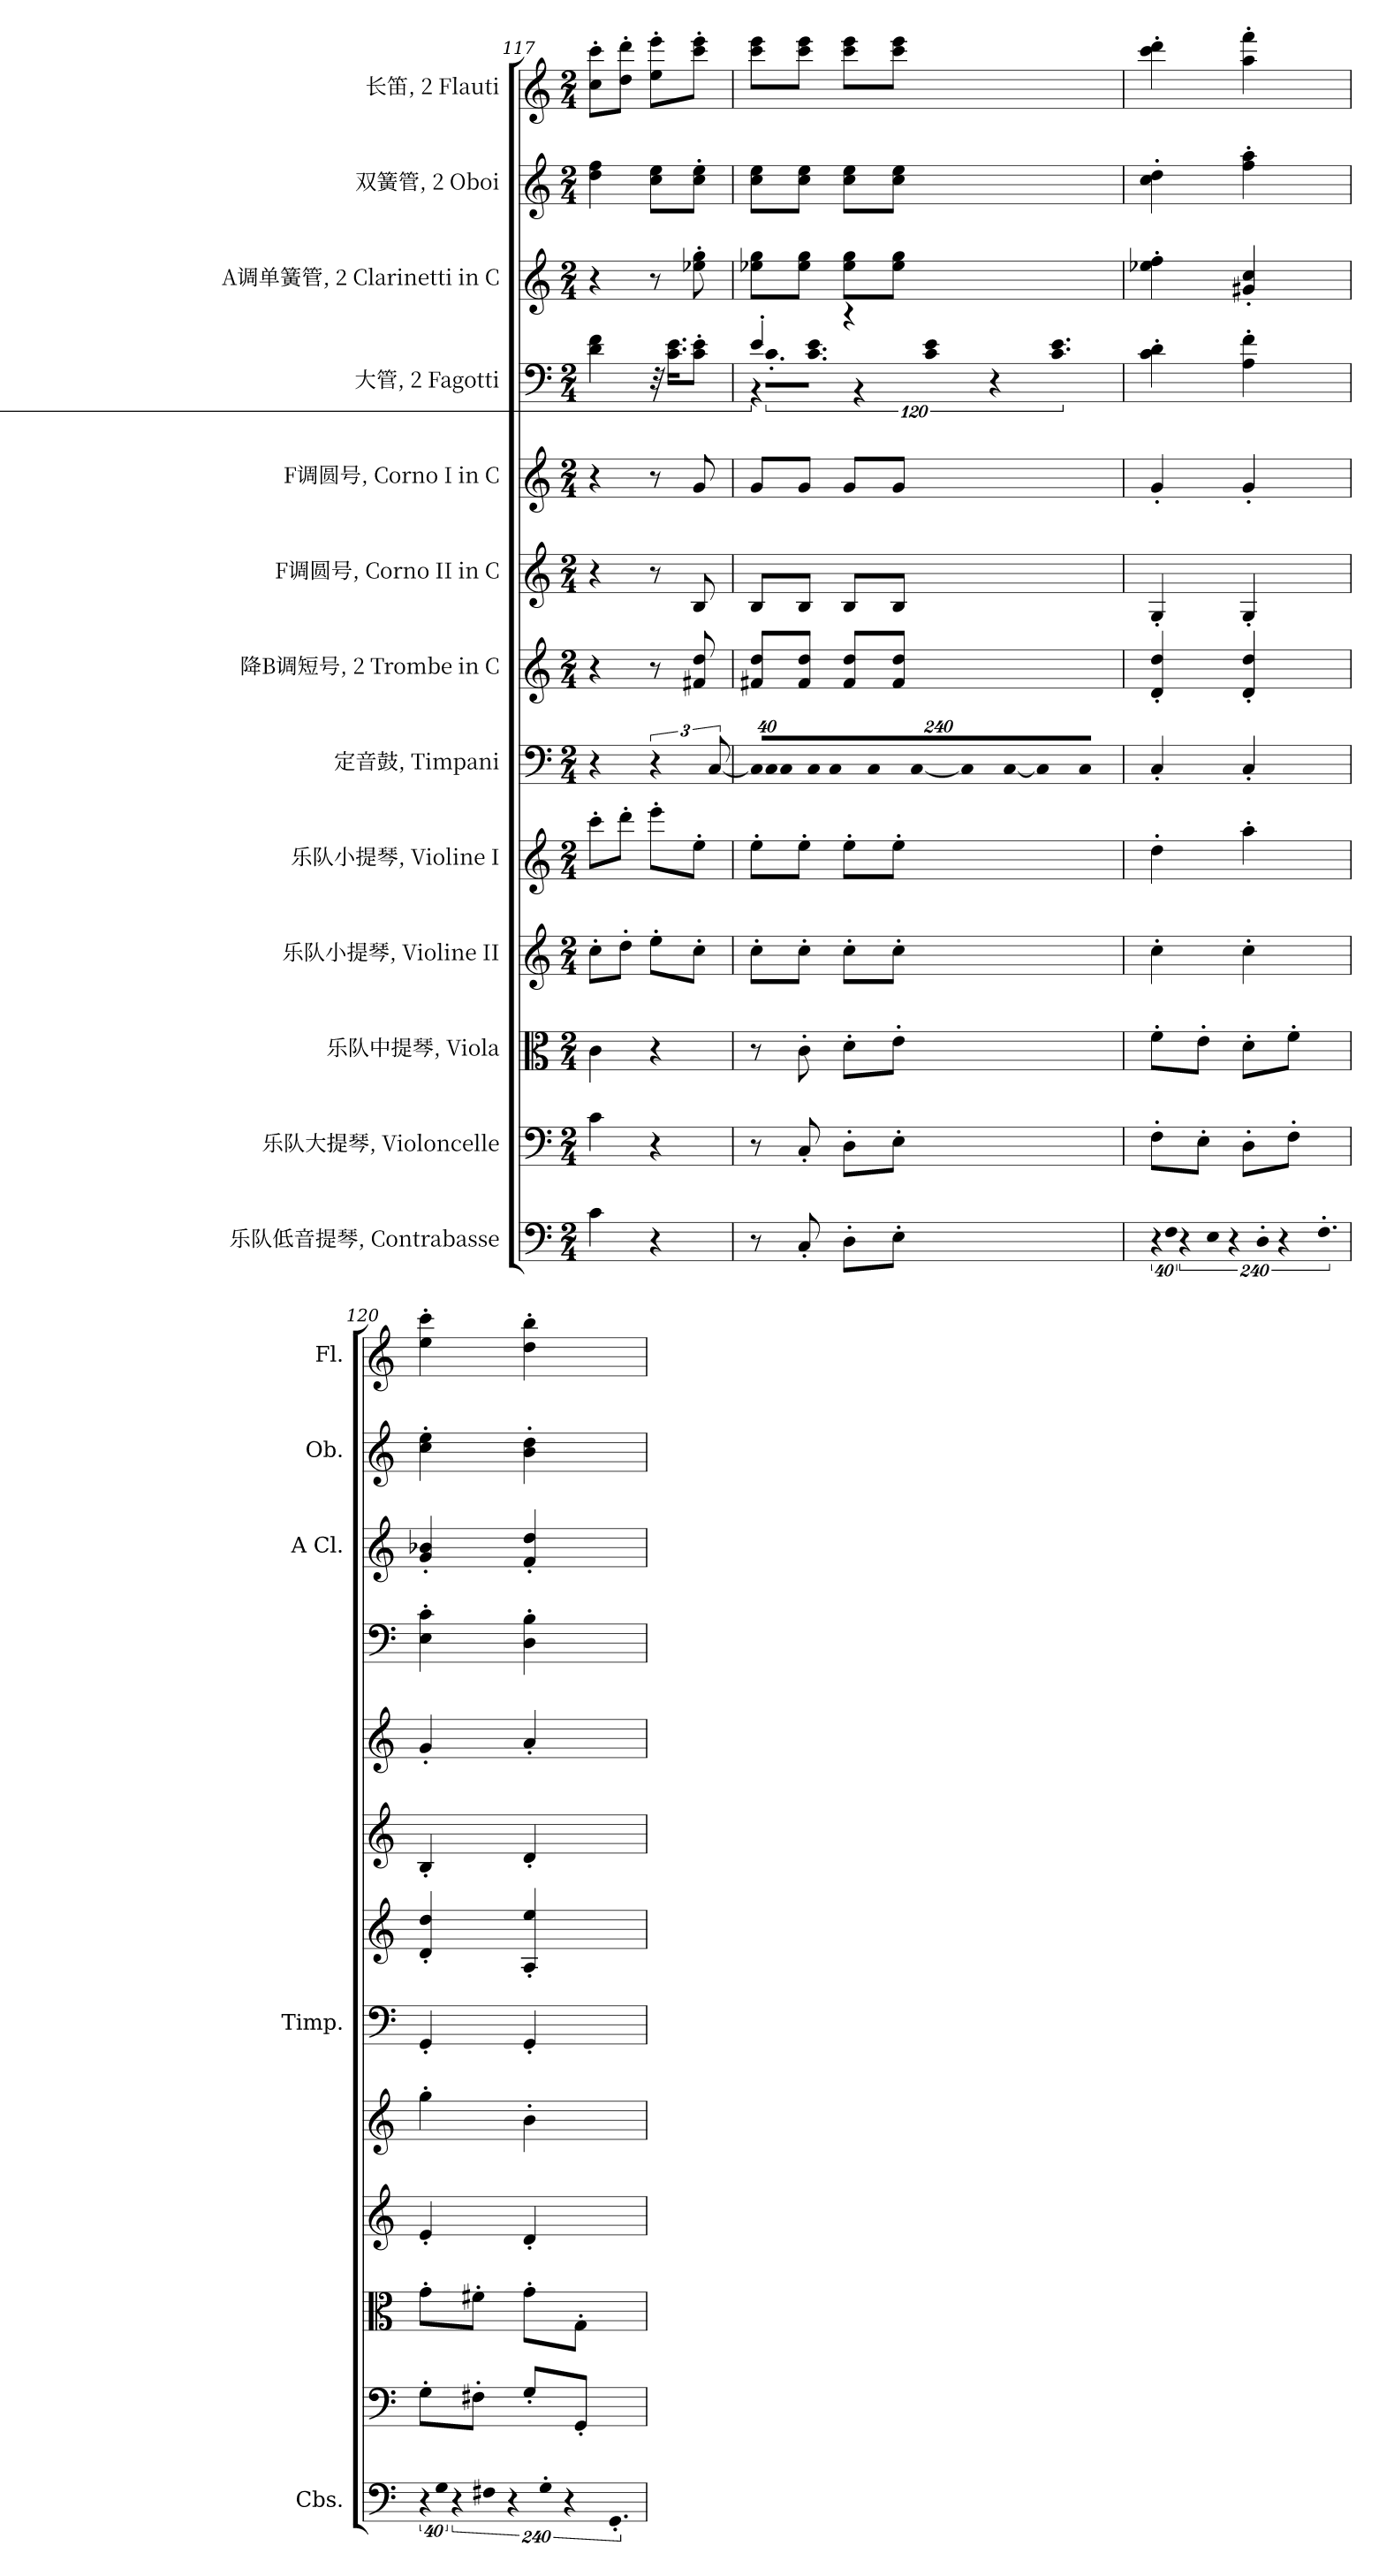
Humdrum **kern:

**kern	**kern	**kern	**kern	**kern	**kern	**kern	**kern	**kern	**kern	**kern	**kern	**kern
*part13	*part12	*part11	*part10	*part9	*part8	*part7	*part6	*part5	*part4	*part3	*part2	*part1
*staff13	*staff12	*staff11	*staff10	*staff9	*staff8	*staff7	*staff6	*staff5	*staff4	*staff3	*staff2	*staff1
*I"乐队低音提琴, Contrabasse	*I"乐队大提琴, Violoncelle	*I"乐队中提琴, Viola	*I"乐队小提琴, Violine II	*I"乐队小提琴, Violine I	*I"定音鼓, Timpani	*I"降B调短号, 2 Trombe in C	*I"F调圆号, Corno II in C	*I"F调圆号, Corno I in C	*I"大管, 2 Fagotti	*I"A调单簧管, 2 Clarinetti in C	*I"双簧管, 2 Oboi	*I"长笛, 2 Flauti
*I'Cbs.	*	*	*	*	*I'Timp.	*	*	*	*	*I'A Cl.	*I'Ob.	*I'Fl.
!!LO:PB:g=z
*clefF4	*clefF4	*clefC3	*clefG2	*clefG2	*clefF4	*clefG2	*clefG2	*clefG2	*clefF4	*clefG2	*clefG2	*clefG2
*ITrd7c12	*	*	*	*	*	*ITrd1c2	*ITrd4c7	*ITrd4c7	*	*ITrd2c3	*	*
*k[]	*k[]	*k[]	*k[]	*k[]	*k[]	*k[b-e-]	*k[b-]	*k[b-]	*k[]	*k[f#c#g#]	*k[]	*k[]
*M2/4	*M2/4	*M2/4	*M2/4	*M2/4	*M2/4	*M2/4	*M2/4	*M2/4	*M2/4	*M2/4	*M2/4	*M2/4
*MM145	*MM145	*MM145	*MM145	*MM145	*MM145	*MM145	*MM145	*MM145	*MM145	*MM145	*MM145	*MM145
=117	=117	=117	=117	=117	=117	=117	=117	=117	=117	=117	=117	=117
4C\	4c\	4c\	8cc'\L	8ccc'\L	4r	4r	4r	4r	4d\ 4f\	4r	4dd\ 4ff\	8cc\' 8ccc\'L
.	.	.	8dd'\J	8ddd'\J	.	.	.	.	.	.	.	8dd\' 8ddd\'J
*	*	*	*	*	*	*	*	*	*	*	*	*MM157
4r	4r	4r	8ee'\L	8eee'\L	6r	8r	8r	8r	32r	8r	8cc\ 8ee\L	8ee\' 8eee\'L
.	.	.	.	.	.	.	.	.	16.c\ 16.e\KL	.	.	.
.	.	.	8cc'\J	8ee'\J	.	8en/ 8cc/	8E/	8c/	8c\' 8e\'J	8ccn\' 8ee\'	8cc\' 8ee\'J	8ccc\' 8eee\'J
.	.	.	.	.	[12C/	.	.	.	.	.	.	.
=118	=118	=118	=118	=118	=118	=118	=118	=118	=118	=118	=118	=118
*	*	*	*	*	*Xbrackettup	*	*	*	*	*	*	*
*	*	*	*	*	*	*	*	*	*	*	*	*MM145
*	*	*	*	*	*	*	*	*	*^	*	*	*
!	!	!	!	!	!LO:N:vis=32	!	!	!	!	!LO:N:vis=32	!	!	!
8r	8r	8r	8cc'\L	8ee'\L	640%23C/LLL]	8en/ 8cc/L	8E/L	8c/L	4e'/	640%23r	8ccn\ 8ee\L	8cc\ 8ee\L	8ccc\ 8eee\L
!	!	!	!	!	!LO:N:vis=32	!	!	!	!	!LO:N:vis=16.	!	!	!
.	.	.	.	.	640%23C/J	.	.	.	.	960%103c'\LL	.	.	.
!	!	!	!	!	!LO:N:vis=16	!	!	!	!	!	!	!	!
.	.	.	.	.	1920%137C/	.	.	.	.	.	.	.	.
8CC'/	8C'/	8c'\	8cc'\J	8ee'\J	.	8e/ 8cc/J	8E/J	8c/J	.	.	8cc\ 8ee\J	8cc\ 8ee\J	8ccc\ 8eee\J
!	!	!	!	!	!LO:N:vis=16	!	!	!	!	!LO:N:vis=16.	!	!	!
.	.	.	.	.	1920%137C/	.	.	.	.	960%103c\ 960%103e\JJ	.	.	.
!	!	!	!	!	!LO:N:vis=16	!	!	!	!	!	!	!	!
.	.	.	.	.	1920%137C/	.	.	.	.	.	.	.	.
*	*	*	*	*	*	*	*	*	*	*	*	*	*MM157
8DD'\L	8D'\L	8d'\L	8cc'\L	8ee'\L	.	8e/ 8cc/L	8E/L	8c/L	4r	.	8cc\ 8ee\L	8cc\ 8ee\L	8ccc\ 8eee\L
!	!	!	!	!	!	!	!	!	!	!LO:N:vis=32	!	!	!
.	.	.	.	.	.	.	.	.	.	640%23r	.	.	.
!	!	!	!	!	!LO:N:vis=32	!	!	!	!	!	!	!	!
.	.	.	.	.	640%23C/L	.	.	.	.	.	.	.	.
!	!	!	!	!	!	!	!	!	!	!LO:N:vis=16	!	!	!
.	.	.	.	.	.	.	.	.	.	1920%137c\ 1920%137e\	.	.	.
!	!	!	!	!	!LO:N:vis=32	!	!	!	!	!	!	!	!
.	.	.	.	.	[640%23C/	.	.	.	.	.	.	.	.
!	!	!	!	!	!LO:N:vis=32	!	!	!	!	!LO:N:vis=32	!	!	!
.	.	.	.	.	640%23C/]	.	.	.	.	640%23r	.	.	.
8EE'\J	8E'\J	8e'\J	8cc'\J	8ee'\J	.	8e/ 8cc/J	8E/J	8c/J	.	.	8cc\ 8ee\J	8cc\ 8ee\J	8ccc\ 8eee\J
!	!	!	!	!	!LO:N:vis=32	!	!	!	!	!LO:N:vis=16.	!	!	!
.	.	.	.	.	[640%23C/	.	.	.	.	960%103c\ 960%103e\	.	.	.
!	!	!	!	!	!LO:N:vis=32	!	!	!	!	!	!	!	!
.	.	.	.	.	640%23C/]	.	.	.	.	.	.	.	.
!	!	!	!	!	!LO:N:vis=32	!	!	!	!	!	!	!	!
.	.	.	.	.	640%23C/JJJ	.	.	.	.	.	.	.	.
640ryy	640ryy	640ryy	640ryy	640ryy	.	640ryy	640ryy	640ryy	1920ryy	.	640ryy	640ryy	640ryy
.	.	.	.	.	.	.	.	.	960ryy	.	.	.	.
.	.	.	.	.	.	.	.	.	.	1920ryy	.	.	.
*	*	*	*	*	*	*	*	*	*v	*v	*	*	*
=119	=119	=119	=119	=119	=119	=119	=119	=119	=119	=119	=119	=119
*	*	*	*	*	*	*	*	*	*	*	*	*MM145
*	*	*	*	*	*	*	*	*	*^	*	*	*
!LO:N:vis=32	!	!	!	!	!	!	!	!	!	!	!	!	!
*	*	*	*	*	*	*	*	*	*v	*v	*	*	*
640%23r	8F'\L	8f'\L	4cc'\	4dd'\	4C'/	4c/' 4cc/'	4C'/	4c'/	4c\' 4d\'	4ccn\' 4dd\'	4cc\' 4dd\'	4ccc\' 4ddd\'
!LO:N:vis=32	!	!	!	!	!	!	!	!	!	!	!	!
640%23FF\	.	.	.	.	.	.	.	.	.	.	.	.
!LO:N:vis=16	!	!	!	!	!	!	!	!	!	!	!	!
1920%137r	.	.	.	.	.	.	.	.	.	.	.	.
.	8E'\J	8e'\J	.	.	.	.	.	.	.	.	.	.
!LO:N:vis=16	!	!	!	!	!	!	!	!	!	!	!	!
1920%137EE\	.	.	.	.	.	.	.	.	.	.	.	.
!LO:N:vis=16	!	!	!	!	!	!	!	!	!	!	!	!
1920%137r	.	.	.	.	.	.	.	.	.	.	.	.
*	*	*	*	*	*	*	*	*	*	*	*	*MM157
.	8D'\L	8d'\L	4cc'\	4aa'\	4C'/	4c/' 4cc/'	4C'/	4c'/	4A\' 4f\'	4e#X/' 4a/'	4ff\' 4aa\'	4aa\' 4fff\'
!LO:N:vis=16	!	!	!	!	!	!	!	!	!	!	!	!
1920%137DD'\	.	.	.	.	.	.	.	.	.	.	.	.
!LO:N:vis=32	!	!	!	!	!	!	!	!	!	!	!	!
640%23r	.	.	.	.	.	.	.	.	.	.	.	.
.	8F'\J	8f'\J	.	.	.	.	.	.	.	.	.	.
!LO:N:vis=16.	!	!	!	!	!	!	!	!	!	!	!	!
960%103FF'\	.	.	.	.	.	.	.	.	.	.	.	.
.	1920ryy	1920ryy	1920ryy	1920ryy	1920ryy	1920ryy	1920ryy	1920ryy	1920ryy	1920ryy	1920ryy	1920ryy
=120	=120	=120	=120	=120	=120	=120	=120	=120	=120	=120	=120	=120
*	*	*	*	*	*	*	*	*	*	*	*	*MM145
!LO:N:vis=32	!	!	!	!	!	!	!	!	!	!	!	!
640%23r	8G'\L	8g'\L	4e'/	4gg'\	4GG'/	4c/' 4cc/'	4E'/	4c'/	4E\' 4c\'	4e/' 4gn/'	4cc\' 4ee\'	4ee\' 4ccc\'
!LO:N:vis=32	!	!	!	!	!	!	!	!	!	!	!	!
640%23GG\	.	.	.	.	.	.	.	.	.	.	.	.
!LO:N:vis=16	!	!	!	!	!	!	!	!	!	!	!	!
1920%137r	.	.	.	.	.	.	.	.	.	.	.	.
.	8F#X'\J	8f#X'\J	.	.	.	.	.	.	.	.	.	.
!LO:N:vis=16	!	!	!	!	!	!	!	!	!	!	!	!
1920%137FF#X\	.	.	.	.	.	.	.	.	.	.	.	.
!LO:N:vis=16	!	!	!	!	!	!	!	!	!	!	!	!
1920%137r	.	.	.	.	.	.	.	.	.	.	.	.
*	*	*	*	*	*	*	*	*	*	*	*	*MM157
.	8G'/L	8g'\L	4d'/	4b'\	4GG'/	4G/' 4dd/'	4G'/	4d'/	4D\' 4B\'	4d/' 4b/'	4b\' 4dd\'	4dd\' 4bb\'
!LO:N:vis=16	!	!	!	!	!	!	!	!	!	!	!	!
1920%137GG'\	.	.	.	.	.	.	.	.	.	.	.	.
!LO:N:vis=32	!	!	!	!	!	!	!	!	!	!	!	!
640%23r	.	.	.	.	.	.	.	.	.	.	.	.
.	8GG'/J	8G'\J	.	.	.	.	.	.	.	.	.	.
!LO:N:vis=16.	!	!	!	!	!	!	!	!	!	!	!	!
960%103GGG'/	.	.	.	.	.	.	.	.	.	.	.	.
.	1920ryy	1920ryy	1920ryy	1920ryy	1920ryy	1920ryy	1920ryy	1920ryy	1920ryy	1920ryy	1920ryy	1920ryy
=	=	=	=	=	=	=	=	=	=	=	=	=
*-	*-	*-	*-	*-	*-	*-	*-	*-	*-	*-	*-	*-
